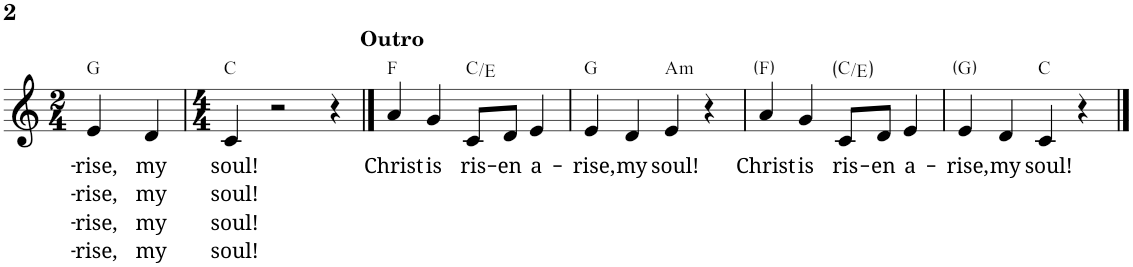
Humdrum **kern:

**kern	**text	**text	**text	**text	**harte
*part1	*part1	*part1	*part1	*part1	*part1
*staff1	*staff1	*staff1	*staff1	*staff1	*
*I"Piano	*	*	*	*	*
*I'Pno.	*	*	*	*	*
!!LO:PB:g=z
*clefG2	*	*	*	*	*
*k[]	*	*	*	*	*
*M2/4	*	*	*	*	*
=16	=16	=16	=16	=16	=16
!	!LO:LY:b	!LO:LY:b	!LO:LY:b	!LO:LY:b	!
4e/	-rise,	-rise,	-rise,	-rise,	G:maj
!	!LO:LY:b	!LO:LY:b	!LO:LY:b	!LO:LY:b	!
4d/	my	my	my	my	.
=17	=17	=17	=17	=17	=17
*M4/4	*	*	*	*	*
!	!LO:LY:b	!LO:LY:b	!LO:LY:b	!LO:LY:b	!
4c/	soul!	soul!	soul!	soul!	C:maj
2r	.	.	.	.	.
4r	.	.	.	.	.
==18	==18	==18	==18	==18	==18
!LO:TX:a:B:t=Outro	!	!	!	!	!
!	!LO:LY:b	!	!	!	!
4a/	Christ	.	.	.	F:maj
!	!LO:LY:b	!	!	!	!
4g/	is	.	.	.	.
!	!LO:LY:b	!	!	!	!
8c/L	ris-	.	.	.	C:maj/3
!	!LO:LY:b	!	!	!	!
8d/J	-en	.	.	.	.
!	!LO:LY:b	!	!	!	!
4e/	a-	.	.	.	.
=19	=19	=19	=19	=19	=19
!	!LO:LY:b	!	!	!	!
4e/	-rise,	.	.	.	G:maj
!	!LO:LY:b	!	!	!	!
4d/	my	.	.	.	.
!	!LO:LY:b	!	!	!	!LO:H:kt=m
4e/	soul!	.	.	.	A:min
4r	.	.	.	.	.
=20	=20	=20	=20	=20	=20
!	!LO:LY:b	!	!	!	!
4a/	Christ	.	.	.	F:maj
!	!LO:LY:b	!	!	!	!
4g/	is	.	.	.	.
!	!LO:LY:b	!	!	!	!
8c/L	ris-	.	.	.	C:maj/3
!	!LO:LY:b	!	!	!	!
8d/J	-en	.	.	.	.
!	!LO:LY:b	!	!	!	!
4e/	a-	.	.	.	.
=21	=21	=21	=21	=21	=21
!	!LO:LY:b	!	!	!	!
4e/	-rise,	.	.	.	G:maj
!	!LO:LY:b	!	!	!	!
4d/	my	.	.	.	.
!	!LO:LY:b	!	!	!	!
4c/	soul!	.	.	.	C:maj
4r	.	.	.	.	.
==	==	==	==	==	==
*-	*-	*-	*-	*-	*-
